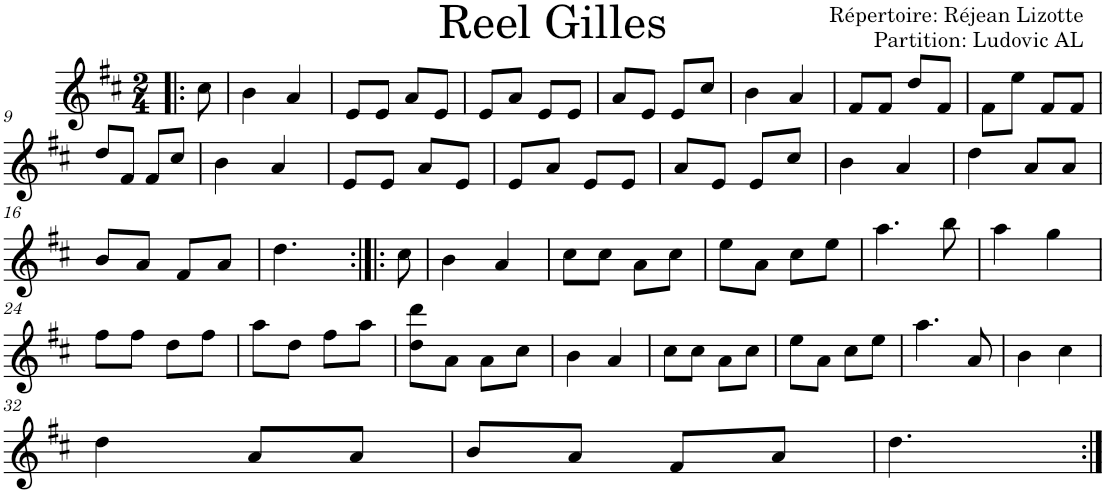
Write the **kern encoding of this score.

**kern
*part1
*staff1
*I"Violon
*I'Vln.
*clefG2
*k[f#c#]
*M2/4
=1!|:
8cc#\
=2
4b\
4a/
=3
8e/L
8e/J
8a/L
8e/J
=4
8e/L
8a/J
8e/L
8e/J
=5
8a/L
8e/J
8e/L
8cc#/J
=6
4b\
4a/
=7
8f#/L
8f#/J
8dd/L
8f#/J
=8
8f#\L
8ee\J
8f#/L
8f#/J
!!LO:LB:g=z
=9
8dd/L
8f#/J
8f#/L
8cc#/J
=10
4b\
4a/
=11
8e/L
8e/J
8a/L
8e/J
=12
8e/L
8a/J
8e/L
8e/J
=13
8a/L
8e/J
8e/L
8cc#/J
=14
4b\
4a/
=15
4dd\
8a/L
8a/J
!!LO:LB:g=z
=16
8b/L
8a/J
8f#/L
8a/J
=17
4.dd\
=18:|!|:
8cc#\
=19
4b\
4a/
=20
8cc#\L
8cc#\J
8a\L
8cc#\J
=21
8ee\L
8a\J
8cc#\L
8ee\J
=22
4.aa\
8bb\
=23
4aa\
4gg\
!!LO:LB:g=z
=24
8ff#\L
8ff#\J
8dd\L
8ff#\J
=25
8aa\L
8dd\J
8ff#\L
8aa\J
=26
8dd\ 8ddd\L
8a\J
8a\L
8cc#\J
=27
4b\
4a/
=28
8cc#\L
8cc#\J
8a\L
8cc#\J
=29
8ee\L
8a\J
8cc#\L
8ee\J
=30
4.aa\
8a/
=31
4b\
4cc#\
!!LO:LB:g=z
=32
4dd\
8a/L
8a/J
=33
8b/L
8a/J
8f#/L
8a/J
=34
4.dd\
=:|!
*-
